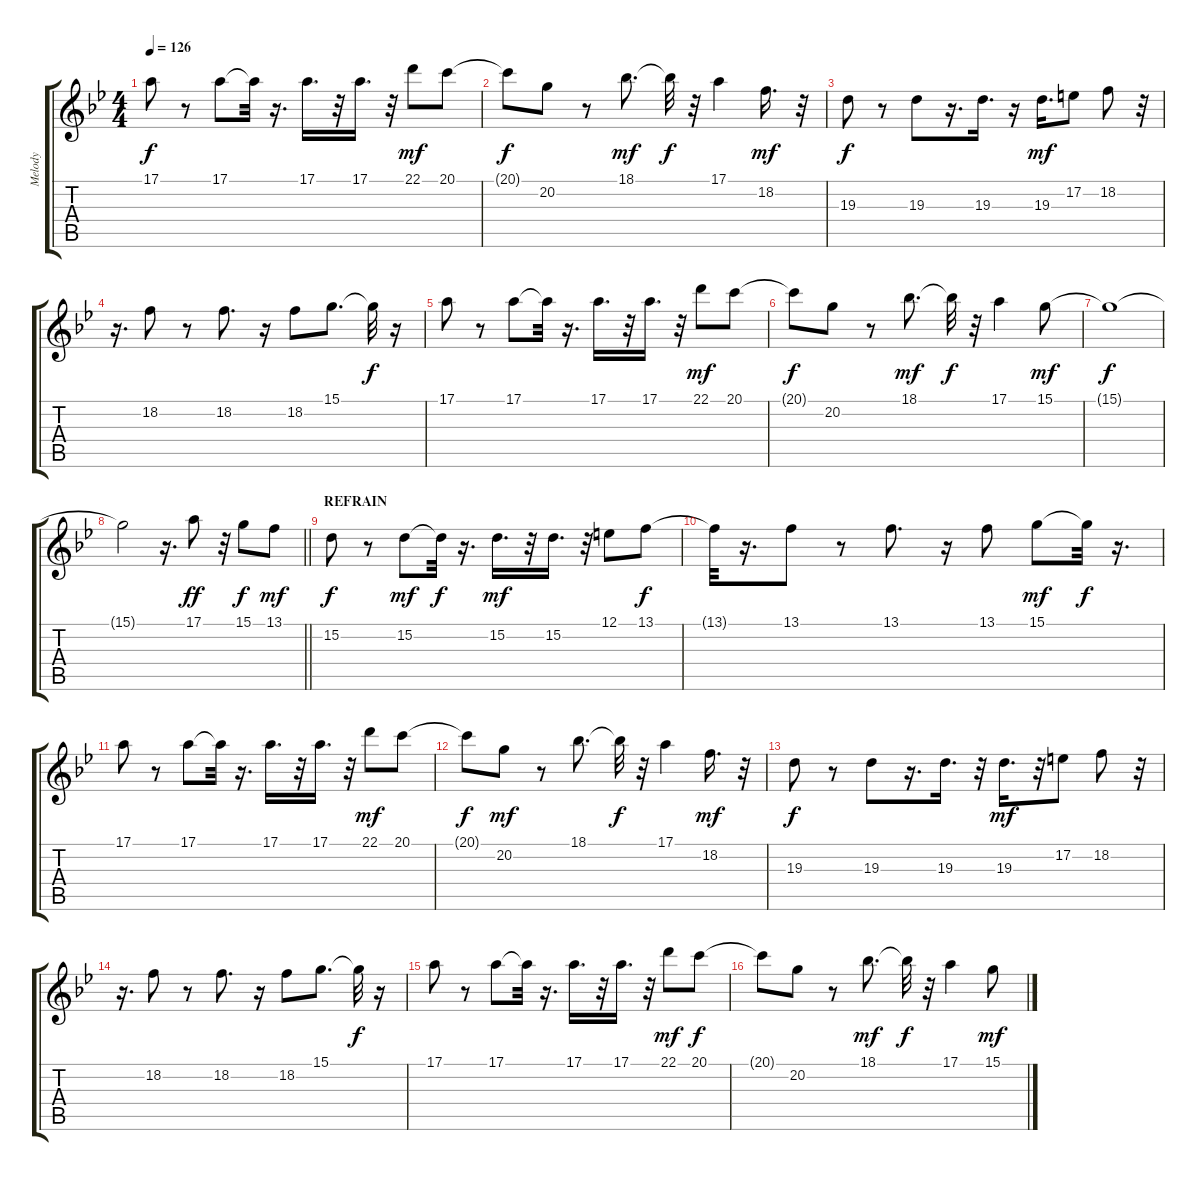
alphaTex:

\track ("Melody" "Melody") {instrument flute}
\staff {score tabs}
\tuning (E4 B3 G3 D3 A2 E2) {hide}
\ts (4 4)
\tempo 126
\clef g2
\ks bb
17.1.8{dy f} r.8 17.1.8 17.1{t}.32 r.16{d} 17.1.16{d} r.32 17.1.16{d} r.32 22.1.8{dy mf} 20.1.8 |
20.1{t}.8{dy f} 20.2.8 r.8 18.1.8{d dy mf} 18.1{t}.32{dy f} r.32 17.1.4 18.2.16{d dy mf} r.32 |
19.3.8{dy f} r.8 19.3.8 r.16{d} 19.3.16{d} r.16 19.3.16{d dy mf} 17.2.8 18.2.8 r.32 |
r.16{d} 18.2.8 r.8 18.2.8{d} r.16 18.2.8 15.1.8{d} 15.1{t}.32{dy f} r.16 |
17.1.8 r.8 17.1.8 17.1{t}.32 r.16{d} 17.1.16{d} r.32 17.1.16{d} r.32 22.1.8{dy mf} 20.1.8 |
20.1{t}.8{dy f} 20.2.8 r.8 18.1.8{d dy mf} 18.1{t}.32{dy f} r.32 17.1.4 15.1.8{dy mf} |
15.1{t}.1{dy f} |
\barLineRight lightlight
15.1{t}.2 r.16{d} 17.1.8{dy ff} r.32 15.1.8{dy f} 13.1.8{dy mf} |
\section ("" "REFRAIN")
15.2.8{dy f} r.8 15.2.8{dy mf} 15.2{t}.32{dy f} r.16{d} 15.2.16{d dy mf} r.32 15.2.16{d} r.32 12.1.8 13.1.8{dy f} |
13.1{t}.32 r.16{d} 13.1.8 r.8 13.1.8{d} r.16 13.1.8 15.1.8{dy mf} 15.1{t}.32{dy f} r.16{d} |
17.1.8 r.8 17.1.8 17.1{t}.32 r.16{d} 17.1.16{d} r.32 17.1.16{d} r.32 22.1.8{dy mf} 20.1.8 |
20.1{t}.8{dy f} 20.2.8{dy mf} r.8 18.1.8{d} 18.1{t}.32{dy f} r.32 17.1.4 18.2.16{d dy mf} r.32 |
19.3.8{dy f} r.8 19.3.8 r.16{d} 19.3.16{d} r.32 19.3.16{d dy mf} r.32 17.2.8 18.2.8 r.32 |
r.16{d} 18.2.8 r.8 18.2.8{d} r.16 18.2.8 15.1.8{d} 15.1{t}.32{dy f} r.16 |
17.1.8 r.8 17.1.8 17.1{t}.32 r.16{d} 17.1.16{d} r.32 17.1.16{d} r.32 22.1.8{dy mf} 20.1.8{dy f} |
20.1{t}.8 20.2.8 r.8 18.1.8{d dy mf} 18.1{t}.32{dy f} r.32 17.1.4 15.1.8{dy mf}
